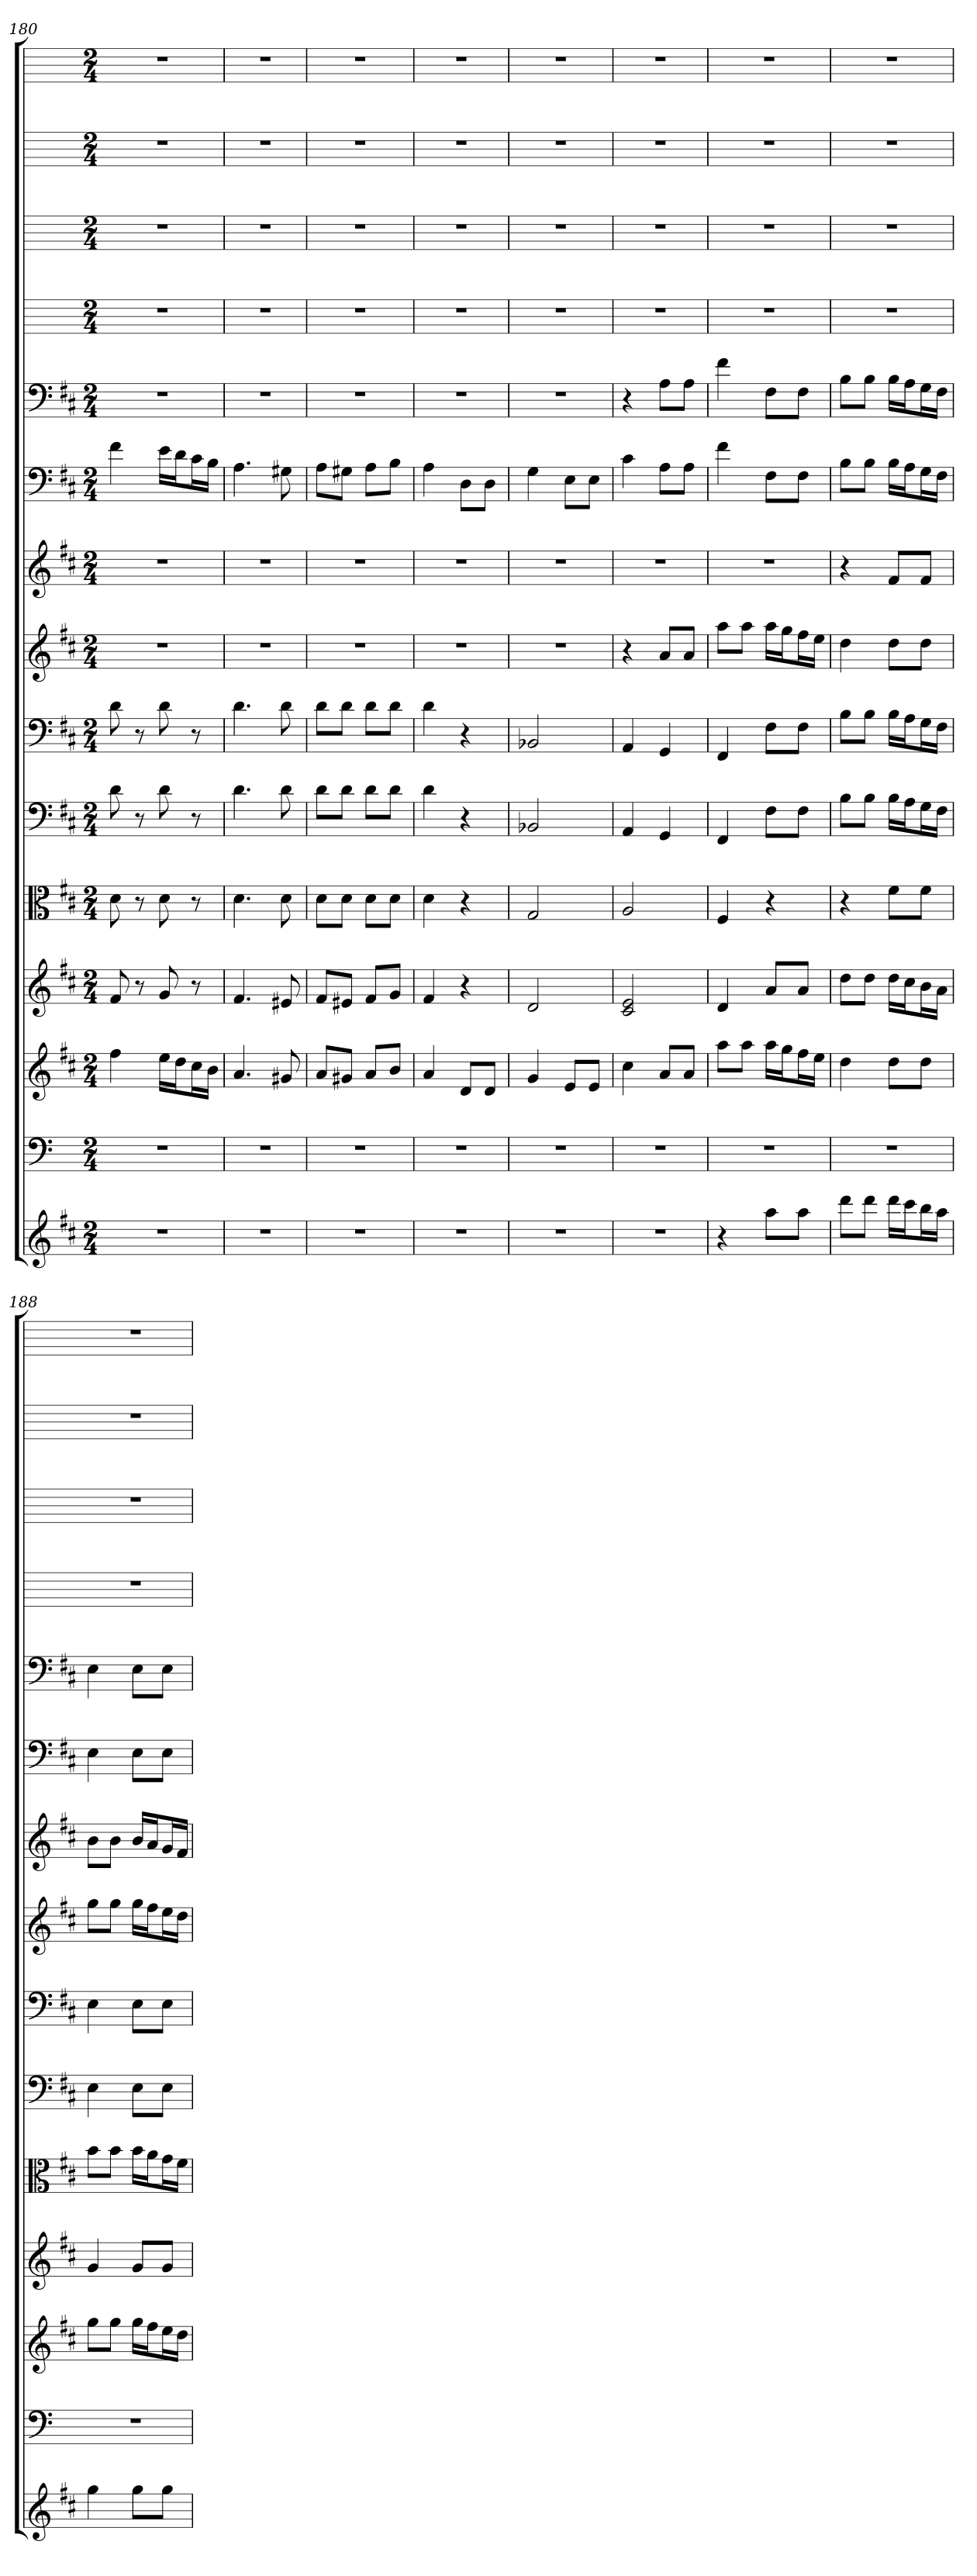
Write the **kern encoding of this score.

**kern	**kern	**kern	**kern	**kern	**kern	**kern	**kern	**kern	**kern	**kern	**kern	**kern	**kern	**kern
*part15	*part14	*part13	*part12	*part11	*part10	*part9	*part8	*part7	*part6	*part5	*part4	*part3	*part2	*part1
*staff15	*staff14	*staff13	*staff12	*staff11	*staff10	*staff9	*staff8	*staff7	*staff6	*staff5	*staff4	*staff3	*staff2	*staff1
*	*clefF4	*	*	*clefC3	*clefF4	*clefF4	*	*	*clefF4	*clefF4	*	*	*	*
*k[f#c#]	*k[]	*k[f#c#]	*k[f#c#]	*k[f#c#]	*k[f#c#]	*k[f#c#]	*k[f#c#]	*k[f#c#]	*k[f#c#]	*k[f#c#]	*k[]	*k[]	*k[]	*k[]
*M2/4	*M2/4	*M2/4	*M2/4	*M2/4	*M2/4	*M2/4	*M2/4	*M2/4	*M2/4	*M2/4	*M2/4	*M2/4	*M2/4	*M2/4
=180	=180	=180	=180	=180	=180	=180	=180	=180	=180	=180	=180	=180	=180	=180
2r	2r	4ff#	8f#	8d	8d	8d	2r	2r	4f#	2r	2r	2r	2r	2r
.	.	.	8r	8r	8r	8r	.	.	.	.	.	.	.	.
.	.	16eeLL	8g	8d	8d	8d	.	.	16e\LL	.	.	.	.	.
.	.	16ddJ	.	.	.	.	.	.	16d\J	.	.	.	.	.
.	.	16cc#L	8r	8r	8r	8r	.	.	16c#\L	.	.	.	.	.
.	.	16bJJ	.	.	.	.	.	.	16B\JJ	.	.	.	.	.
=181	=181	=181	=181	=181	=181	=181	=181	=181	=181	=181	=181	=181	=181	=181
2r	2r	4.a	4.f#	4.d	4.d	4.d	2r	2r	4.A	2r	2r	2r	2r	2r
.	.	8g#X	8e#X	8d	8d	8d	.	.	8G#X	.	.	.	.	.
=182	=182	=182	=182	=182	=182	=182	=182	=182	=182	=182	=182	=182	=182	=182
2r	2r	8aL	8f#L	8d\L	8d\L	8d\L	2r	2r	8A\L	2r	2r	2r	2r	2r
.	.	8g#XJ	8e#XJ	8d\J	8d\J	8d\J	.	.	8G#X\J	.	.	.	.	.
.	.	8aL	8f#L	8d\L	8d\L	8d\L	.	.	8A\L	.	.	.	.	.
.	.	8bJ	8gJ	8d\J	8d\J	8d\J	.	.	8B\J	.	.	.	.	.
=183	=183	=183	=183	=183	=183	=183	=183	=183	=183	=183	=183	=183	=183	=183
2r	2r	4a	4f#	4d	4d	4d	2r	2r	4A	2r	2r	2r	2r	2r
.	.	8dL	4r	4r	4r	4r	.	.	8D\L	.	.	.	.	.
.	.	8dJ	.	.	.	.	.	.	8D\J	.	.	.	.	.
=184	=184	=184	=184	=184	=184	=184	=184	=184	=184	=184	=184	=184	=184	=184
2r	2r	4g	2d	2G	2BB-X	2BB-X	2r	2r	4G	2r	2r	2r	2r	2r
.	.	8eL	.	.	.	.	.	.	8E\L	.	.	.	.	.
.	.	8eJ	.	.	.	.	.	.	8E\J	.	.	.	.	.
=185	=185	=185	=185	=185	=185	=185	=185	=185	=185	=185	=185	=185	=185	=185
2r	2r	4cc#	2c# 2e	2A	4AA	4AA	4r	2r	4c#	4r	2r	2r	2r	2r
.	.	8aL	.	.	4GG	4GG	8aL	.	8A\L	8A\L	.	.	.	.
.	.	8aJ	.	.	.	.	8aJ	.	8A\J	8A\J	.	.	.	.
=186	=186	=186	=186	=186	=186	=186	=186	=186	=186	=186	=186	=186	=186	=186
4r	2r	8aaL	4d	4F#	4FF#	4FF#	8aaL	2r	4f#	4f#	2r	2r	2r	2r
.	.	8aaJ	.	.	.	.	8aaJ	.	.	.	.	.	.	.
8aaL	.	16aaLL	8aL	4r	8F#\L	8F#\L	16aaLL	.	8F#\L	8F#\L	.	.	.	.
.	.	16ggJ	.	.	.	.	16ggJ	.	.	.	.	.	.	.
8aaJ	.	16ff#L	8aJ	.	8F#\J	8F#\J	16ff#L	.	8F#\J	8F#\J	.	.	.	.
.	.	16eeJJ	.	.	.	.	16eeJJ	.	.	.	.	.	.	.
=187	=187	=187	=187	=187	=187	=187	=187	=187	=187	=187	=187	=187	=187	=187
8dddL	2r	4dd	8ddL	4r	8B\L	8B\L	4dd	4r	8B\L	8B\L	2r	2r	2r	2r
8dddJ	.	.	8ddJ	.	8B\J	8B\J	.	.	8B\J	8B\J	.	.	.	.
16dddLL	.	8ddL	16ddLL	8f#\L	16B\LL	16B\LL	8ddL	8f#L	16B\LL	16B\LL	.	.	.	.
16ccc#J	.	.	16cc#J	.	16A\J	16A\J	.	.	16A\J	16A\J	.	.	.	.
16bbL	.	8ddJ	16bL	8f#\J	16G\L	16G\L	8ddJ	8f#J	16G\L	16G\L	.	.	.	.
16aaJJ	.	.	16aJJ	.	16F#\JJ	16F#\JJ	.	.	16F#\JJ	16F#\JJ	.	.	.	.
=188	=188	=188	=188	=188	=188	=188	=188	=188	=188	=188	=188	=188	=188	=188
4gg	2r	8ggL	4g	8b\L	4E	4E	8ggL	8bL	4E	4E	2r	2r	2r	2r
.	.	8ggJ	.	8b\J	.	.	8ggJ	8bJ	.	.	.	.	.	.
8ggL	.	16ggLL	8gL	16b\LL	8E\L	8E\L	16ggLL	16bLL	8E\L	8E\L	.	.	.	.
.	.	16ff#J	.	16a\J	.	.	16ff#J	16aJ	.	.	.	.	.	.
8ggJ	.	16eeL	8gJ	16g\L	8E\J	8E\J	16eeL	16gL	8E\J	8E\J	.	.	.	.
.	.	16ddJJ	.	16f#\JJ	.	.	16ddJJ	16f#JJ	.	.	.	.	.	.
=	=	=	=	=	=	=	=	=	=	=	=	=	=	=
*-	*-	*-	*-	*-	*-	*-	*-	*-	*-	*-	*-	*-	*-	*-
